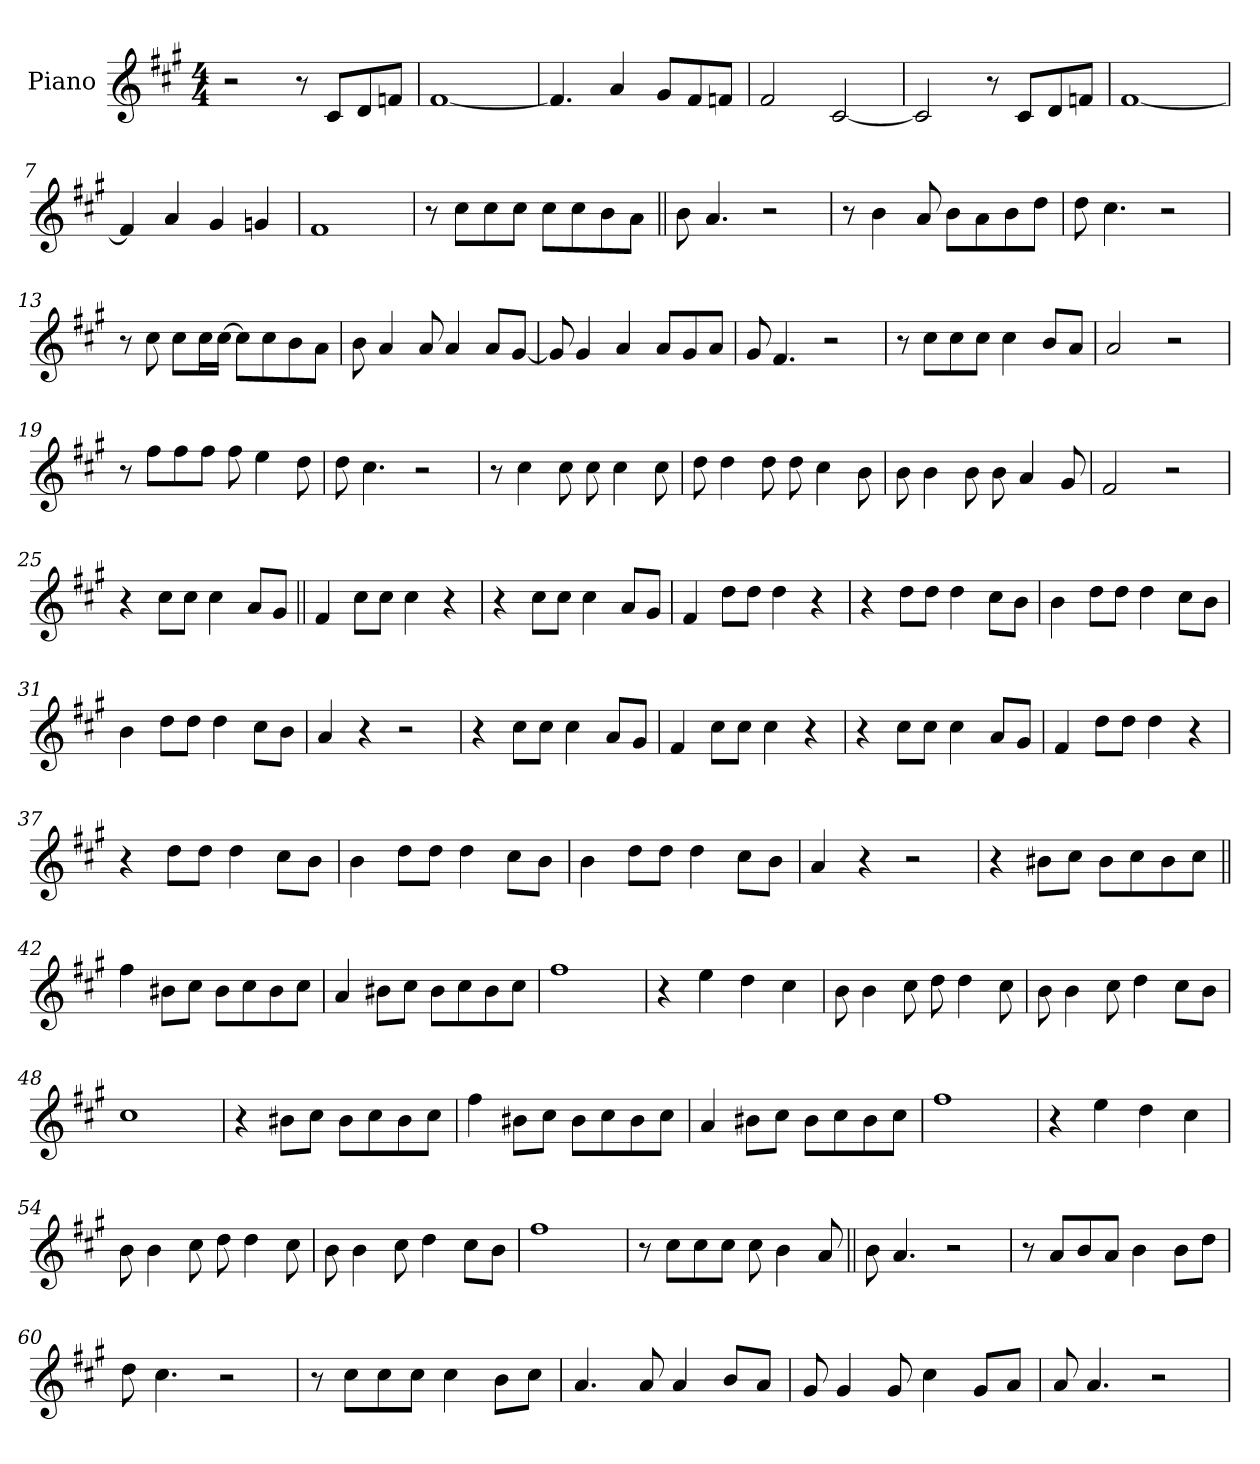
**kern
*part1
*staff1
*I"Piano
*I'Pno.
*clefG2
*k[f#c#g#]
*M4/4
*MM180
=1
2r
8r
8c#!L
8d!
8fn!J
=2
[1f#!
=3
4.f#!]
4a!
8g#!L
8f#!
8fn!J
=4
2f#!
[2c#!
=5
2c#!]
8r
8c#!L
8d!
8fn!J
=6
[1f#!
=7
4f#!]
4a!
4g#!
4gn!
=8
1f#!
=9
8r
8cc#L
8cc#
8cc#J
8cc#L
8cc#
8b
8aJ
=10||
8b
4.a
2r
=11
8r
4b
8a
8bL
8a
8b
8ddJ
=12
8dd
4.cc#
2r
=13
8r
8cc#
8cc#L
16cc#L
[16cc#JJ
8cc#L]
8cc#
8b
8aJ
=14
8b
4a
8a
4a
8aL
[8g#J
=15
8g#]
4g#
4a
8aL
8g#
8aJ
=16
8g#
4.f#
2r
=17
8r
8cc#L
8cc#
8cc#J
4cc#
8bL
8aJ
=18
2a
2r
=19
8r
8ff#L
8ff#
8ff#J
8ff#
4ee
8dd
=20
8dd
4.cc#
2r
=21
8r
4cc#
8cc#
8cc#
4cc#
8cc#
=22
8dd
4dd
8dd
8dd
4cc#
8b
=23
8b
4b
8b
8b
4a
8g#
=24
2f#
2r
=25
4r
8cc#L
8cc#J
4cc#
8aL
8g#J
=26||
4f#
8cc#L
8cc#J
4cc#
4r
=27
4r
8cc#L
8cc#J
4cc#
8aL
8g#J
=28
4f#
8ddL
8ddJ
4dd
4r
=29
4r
8ddL
8ddJ
4dd
8cc#L
8bJ
=30
4b
8ddL
8ddJ
4dd
8cc#L
8bJ
=31
4b
8ddL
8ddJ
4dd
8cc#L
8bJ
=32
4a
4r
2r
=33
4r
8cc#L
8cc#J
4cc#
8aL
8g#J
=34
4f#
8cc#L
8cc#J
4cc#
4r
=35
4r
8cc#L
8cc#J
4cc#
8aL
8g#J
=36
4f#
8ddL
8ddJ
4dd
4r
=37
4r
8ddL
8ddJ
4dd
8cc#L
8bJ
=38
4b
8ddL
8ddJ
4dd
8cc#L
8bJ
=39
4b
8ddL
8ddJ
4dd
8cc#L
8bJ
=40
4a
4r
2r
=41
4r
8b#XL
8cc#J
8b#L
8cc#
8b#
8cc#J
=42||
4ff#
8b#XL
8cc#J
8b#L
8cc#
8b#
8cc#J
=43
4a
8b#XL
8cc#J
8b#L
8cc#
8b#
8cc#J
=44
1ff#
=45
4r
4ee
4dd
4cc#
=46
8b
4b
8cc#
8dd
4dd
8cc#
=47
8b
4b
8cc#
4dd
8cc#L
8bJ
=48
1cc#
=49
4r
8b#XL
8cc#J
8b#L
8cc#
8b#
8cc#J
=50
4ff#
8b#XL
8cc#J
8b#L
8cc#
8b#
8cc#J
=51
4a
8b#XL
8cc#J
8b#L
8cc#
8b#
8cc#J
=52
1ff#
=53
4r
4ee
4dd
4cc#
=54
8b
4b
8cc#
8dd
4dd
8cc#
=55
8b
4b
8cc#
4dd
8cc#L
8bJ
=56
1ff#
=57
8r
8cc#L
8cc#
8cc#J
8cc#
4b
8a
=58||
8b
4.a
2r
=59
8r
8aL
8b
8aJ
4b
8bL
8ddJ
=60
8dd
4.cc#
2r
=61
8r
8cc#L
8cc#
8cc#J
4cc#
8bL
8cc#J
=62
4.a
8a
4a
8bL
8aJ
=63
8g#
4g#
8g#
4cc#
8g#L
8aJ
=64
8a
4.a
2r
=
*-
